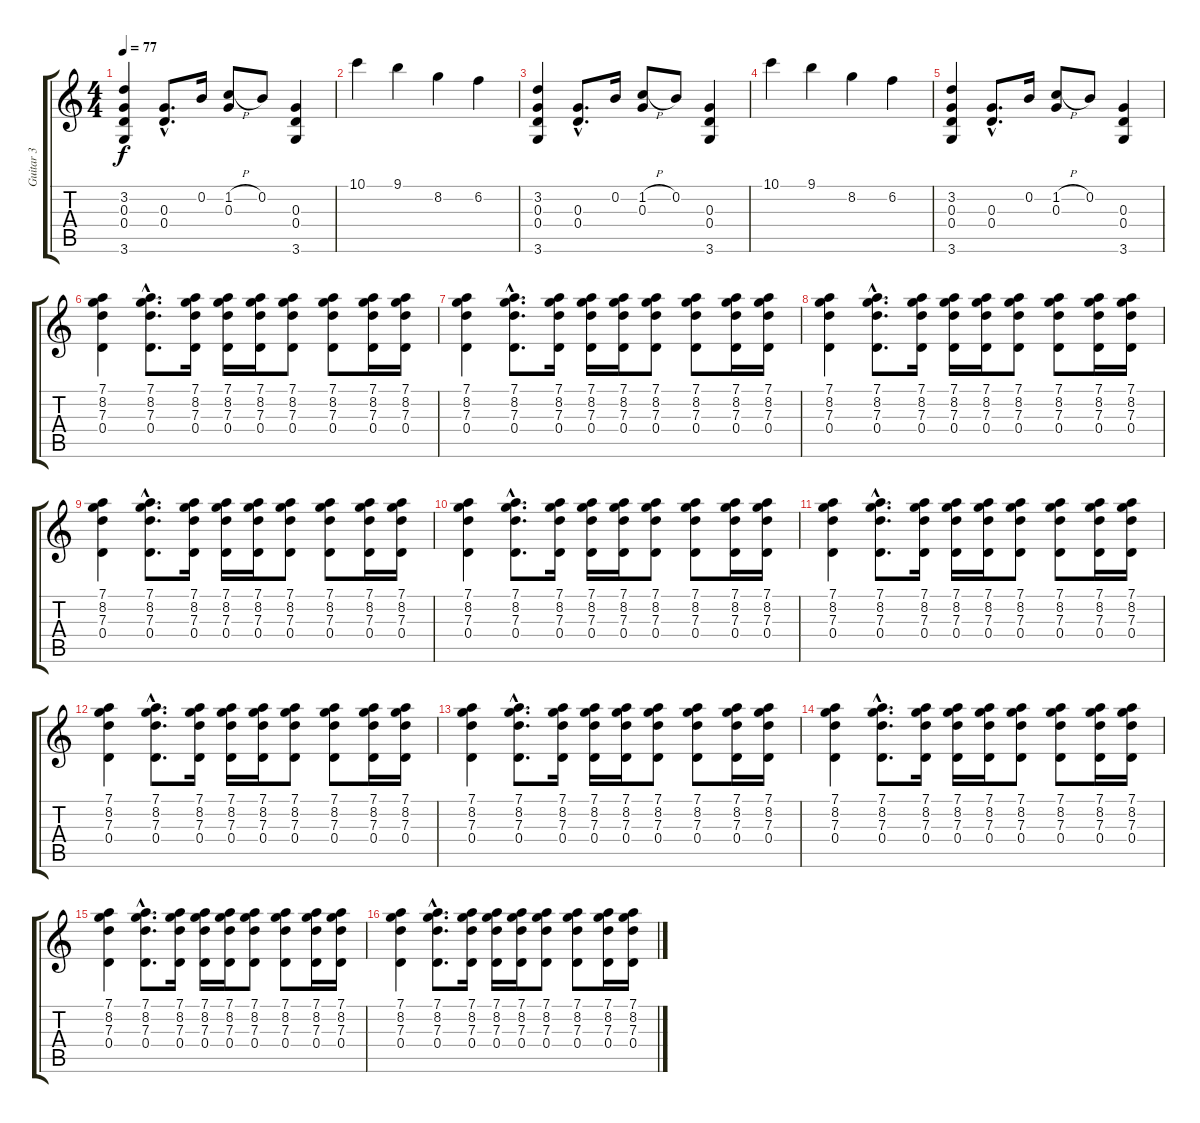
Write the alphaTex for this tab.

\track ("Guitar 3" "Guitar 3") {instrument electricguitarjazz}
\staff {score tabs}
\tuning (D4 B3 G3 D3 A2 E2) {hide}
\ts (4 4)
\tempo 77
\clef g2
\ks c
(3.2 0.3 0.4 3.6).4{dy f instrument overdrivenguitar} (0.3{hac} 0.4{hac}).8{d} 0.2.16 (1.2{h} 0.3).8 0.2.8 (0.3 0.4 3.6).4 |
10.1.4 9.1.4 8.2.4 6.2.4 |
(3.2 0.3 0.4 3.6).4{instrument overdrivenguitar} (0.3{hac} 0.4{hac}).8{d} 0.2.16 (1.2{h} 0.3).8 0.2.8 (0.3 0.4 3.6).4 |
10.1.4 9.1.4 8.2.4 6.2.4 |
(3.2 0.3 0.4 3.6).4{instrument overdrivenguitar} (0.3{hac} 0.4{hac}).8{d} 0.2.16 (1.2{h} 0.3).8 0.2.8 (0.3 0.4 3.6).4 |
(7.1 8.2 7.3 0.4).4 (7.1{hac} 8.2{hac} 7.3{hac} 0.4{hac}).8{d} (7.1 8.2 7.3 0.4).16 (7.1 8.2 7.3 0.4).16 (7.1 8.2 7.3 0.4).16 (7.1 8.2 7.3 0.4).8 (7.1 8.2 7.3 0.4).8 (7.1 8.2 7.3 0.4).16 (7.1 8.2 7.3 0.4).16 |
(7.1 8.2 7.3 0.4).4 (7.1{hac} 8.2{hac} 7.3{hac} 0.4{hac}).8{d} (7.1 8.2 7.3 0.4).16 (7.1 8.2 7.3 0.4).16 (7.1 8.2 7.3 0.4).16 (7.1 8.2 7.3 0.4).8 (7.1 8.2 7.3 0.4).8 (7.1 8.2 7.3 0.4).16 (7.1 8.2 7.3 0.4).16 |
(7.1 8.2 7.3 0.4).4 (7.1{hac} 8.2{hac} 7.3{hac} 0.4{hac}).8{d} (7.1 8.2 7.3 0.4).16 (7.1 8.2 7.3 0.4).16 (7.1 8.2 7.3 0.4).16 (7.1 8.2 7.3 0.4).8 (7.1 8.2 7.3 0.4).8 (7.1 8.2 7.3 0.4).16 (7.1 8.2 7.3 0.4).16 |
(7.1 8.2 7.3 0.4).4 (7.1{hac} 8.2{hac} 7.3{hac} 0.4{hac}).8{d} (7.1 8.2 7.3 0.4).16 (7.1 8.2 7.3 0.4).16 (7.1 8.2 7.3 0.4).16 (7.1 8.2 7.3 0.4).8 (7.1 8.2 7.3 0.4).8 (7.1 8.2 7.3 0.4).16 (7.1 8.2 7.3 0.4).16 |
(7.1 8.2 7.3 0.4).4 (7.1{hac} 8.2{hac} 7.3{hac} 0.4{hac}).8{d} (7.1 8.2 7.3 0.4).16 (7.1 8.2 7.3 0.4).16 (7.1 8.2 7.3 0.4).16 (7.1 8.2 7.3 0.4).8 (7.1 8.2 7.3 0.4).8 (7.1 8.2 7.3 0.4).16 (7.1 8.2 7.3 0.4).16 |
(7.1 8.2 7.3 0.4).4 (7.1{hac} 8.2{hac} 7.3{hac} 0.4{hac}).8{d} (7.1 8.2 7.3 0.4).16 (7.1 8.2 7.3 0.4).16 (7.1 8.2 7.3 0.4).16 (7.1 8.2 7.3 0.4).8 (7.1 8.2 7.3 0.4).8 (7.1 8.2 7.3 0.4).16 (7.1 8.2 7.3 0.4).16 |
(7.1 8.2 7.3 0.4).4 (7.1{hac} 8.2{hac} 7.3{hac} 0.4{hac}).8{d} (7.1 8.2 7.3 0.4).16 (7.1 8.2 7.3 0.4).16 (7.1 8.2 7.3 0.4).16 (7.1 8.2 7.3 0.4).8 (7.1 8.2 7.3 0.4).8 (7.1 8.2 7.3 0.4).16 (7.1 8.2 7.3 0.4).16 |
(7.1 8.2 7.3 0.4).4 (7.1{hac} 8.2{hac} 7.3{hac} 0.4{hac}).8{d} (7.1 8.2 7.3 0.4).16 (7.1 8.2 7.3 0.4).16 (7.1 8.2 7.3 0.4).16 (7.1 8.2 7.3 0.4).8 (7.1 8.2 7.3 0.4).8 (7.1 8.2 7.3 0.4).16 (7.1 8.2 7.3 0.4).16 |
(7.1 8.2 7.3 0.4).4 (7.1{hac} 8.2{hac} 7.3{hac} 0.4{hac}).8{d} (7.1 8.2 7.3 0.4).16 (7.1 8.2 7.3 0.4).16 (7.1 8.2 7.3 0.4).16 (7.1 8.2 7.3 0.4).8 (7.1 8.2 7.3 0.4).8 (7.1 8.2 7.3 0.4).16 (7.1 8.2 7.3 0.4).16 |
(7.1 8.2 7.3 0.4).4 (7.1{hac} 8.2{hac} 7.3{hac} 0.4{hac}).8{d} (7.1 8.2 7.3 0.4).16 (7.1 8.2 7.3 0.4).16 (7.1 8.2 7.3 0.4).16 (7.1 8.2 7.3 0.4).8 (7.1 8.2 7.3 0.4).8 (7.1 8.2 7.3 0.4).16 (7.1 8.2 7.3 0.4).16 |
(7.1 8.2 7.3 0.4).4 (7.1{hac} 8.2{hac} 7.3{hac} 0.4{hac}).8{d} (7.1 8.2 7.3 0.4).16 (7.1 8.2 7.3 0.4).16 (7.1 8.2 7.3 0.4).16 (7.1 8.2 7.3 0.4).8 (7.1 8.2 7.3 0.4).8 (7.1 8.2 7.3 0.4).16 (7.1 8.2 7.3 0.4).16
